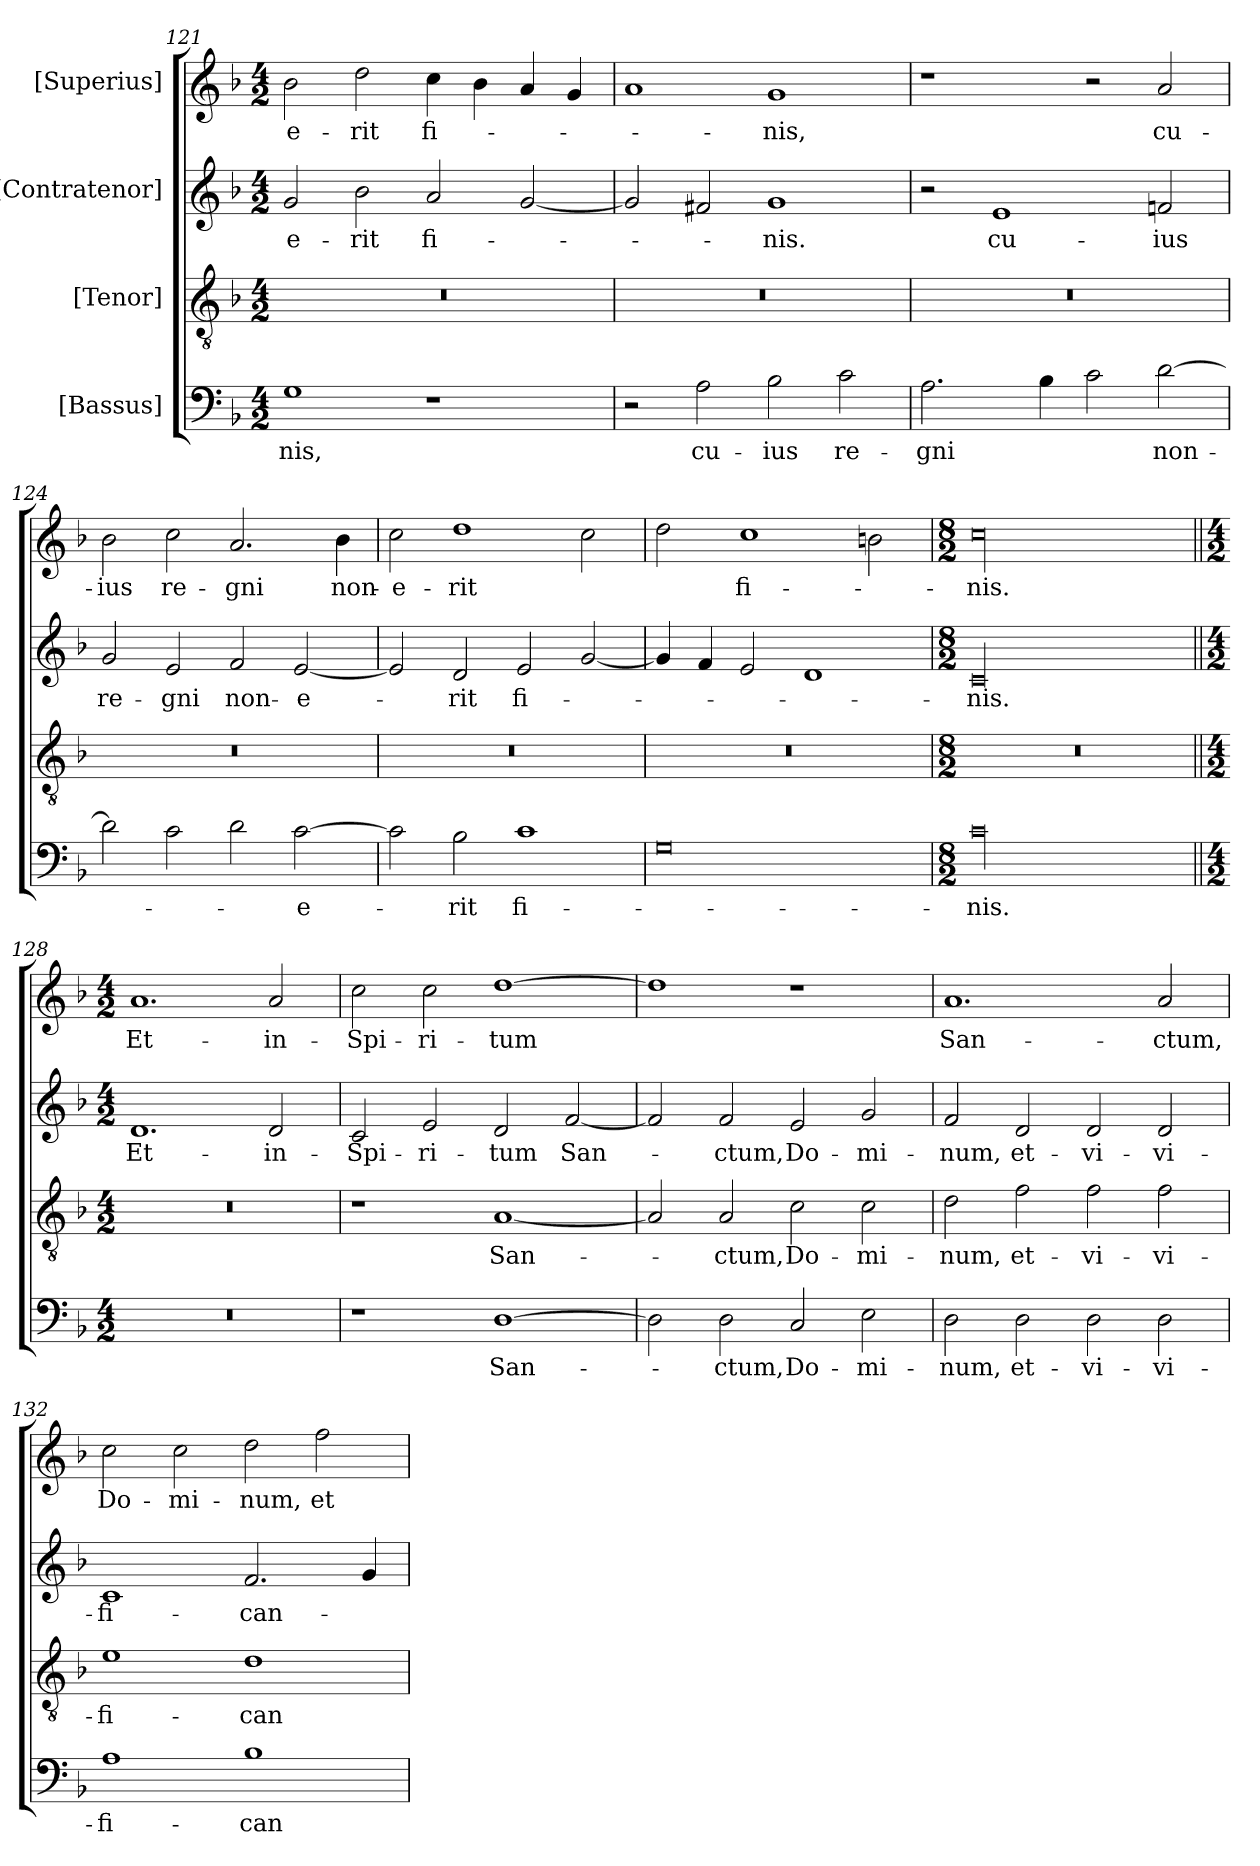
**kern	**text	**kern	**text	**kern	**text	**kern	**text
*part4	*part4	*part3	*part3	*part2	*part2	*part1	*part1
*staff4	*staff4	*staff3	*staff3	*staff2	*staff2	*staff1	*staff1
*I"[Bassus]	*	*I"[Tenor]	*	*I"[Contratenor]	*	*I"[Superius]	*
*clefF4	*	*clefGv2	*	*clefG2	*	*clefG2	*
*k[b-]	*	*k[b-]	*	*k[b-]	*	*k[b-]	*
*M4/2	*	*M4/2	*	*M4/2	*	*M4/2	*
=121	=121	=121	=121	=121	=121	=121	=121
1G\	-nis,	0r	.	2g/	e-	2b-\	e-
.	.	.	.	2b-\	-rit	2dd\	-rit
1r	.	.	.	2a/	fi-	4cc\	fi-
.	.	.	.	.	.	4b-\	.
.	.	.	.	[2g/	.	4a/	.
.	.	.	.	.	.	4g/	.
=122	=122	=122	=122	=122	=122	=122	=122
2r	.	0r	.	2g/]	.	1a/	.
2A\	cu-	.	.	2f#X/	.	.	.
2B-\	-ius	.	.	1g/	-nis.	1g/	-nis,
2c\	re-	.	.	.	.	.	.
=123	=123	=123	=123	=123	=123	=123	=123
2.A\	-gni	0r	.	2r	.	1r	.
.	.	.	.	1e/	cu-	.	.
4B-\	.	.	.	.	.	.	.
2c\	.	.	.	.	.	2r	.
[2d\	non-	.	.	2fn/	-ius	2a/	cu-
=124	=124	=124	=124	=124	=124	=124	=124
2d\]	.	0r	.	2g/	re-	2b-\	-ius
2c\	.	.	.	2e/	-gni	2cc\	re-
2d\	.	.	.	2f/	non-	2.a/	-gni
[2c\	e-	.	.	[2e/	e-	.	.
.	.	.	.	.	.	4b-\	non-
=125	=125	=125	=125	=125	=125	=125	=125
2c\]	.	0r	.	2e/]	.	2cc\	e-
2B-\	-rit	.	.	2d/	-rit	1dd\	-rit
1c\	fi-	.	.	2e/	fi-	.	.
.	.	.	.	[2g/	.	2cc\	.
=126	=126	=126	=126	=126	=126	=126	=126
0G\	.	0r	.	4g/]	.	2dd\	.
.	.	.	.	4f/	.	.	.
.	.	.	.	2e/	.	1cc\	fi-
.	.	.	.	1d/	.	.	.
.	.	.	.	.	.	2bn\	.
=127	=127	=127	=127	=127	=127	=127	=127
*M8/2	*	*M8/2	*	*M8/2	*	*M8/2	*
00c\	-nis.	00r	.	00c/	-nis.	00cc\	-nis.
=128||	=128||	=128||	=128||	=128||	=128||	=128||	=128||
*M4/2	*	*M4/2	*	*M4/2	*	*M4/2	*
0r	.	0r	.	1.d/	Et-	1.a/	Et-
.	.	.	.	2d/	in-	2a/	in-
=129	=129	=129	=129	=129	=129	=129	=129
1r	.	1r	.	2c/	Spi-	2cc\	Spi-
.	.	.	.	2e/	-ri-	2cc\	-ri-
[1D\	San-	[1A/	San-	2d/	-tum	[1dd\	-tum
.	.	.	.	[2f/	San-	.	.
=130	=130	=130	=130	=130	=130	=130	=130
2D\]	.	2A/]	.	2f/]	.	1dd\]	.
2D\	-ctum,	2A/	-ctum,	2f/	-ctum,	.	.
2C/	Do-	2c\	Do-	2e/	Do-	1r	.
2E\	-mi-	2c\	-mi-	2g/	-mi-	.	.
=131	=131	=131	=131	=131	=131	=131	=131
2D\	-num,	2d\	-num,	2f/	-num,	1.a/	San-
2D\	et-	2f\	et-	2d/	et-	.	.
2D\	vi-	2f\	vi-	2d/	vi-	.	.
2D\	-vi-	2f\	-vi-	2d/	-vi-	2a/	-ctum,
=132	=132	=132	=132	=132	=132	=132	=132
1A\	-fi-	1e\	-fi-	1c/	-fi-	2cc\	Do-
.	.	.	.	.	.	2cc\	-mi-
1B-\	-can-	1d\	-can-	2.f/	-can-	2dd\	-num,
.	.	.	.	.	.	2ff\	et-
.	.	.	.	4g/	.	.	.
=	=	=	=	=	=	=	=
*-	*-	*-	*-	*-	*-	*-	*-
